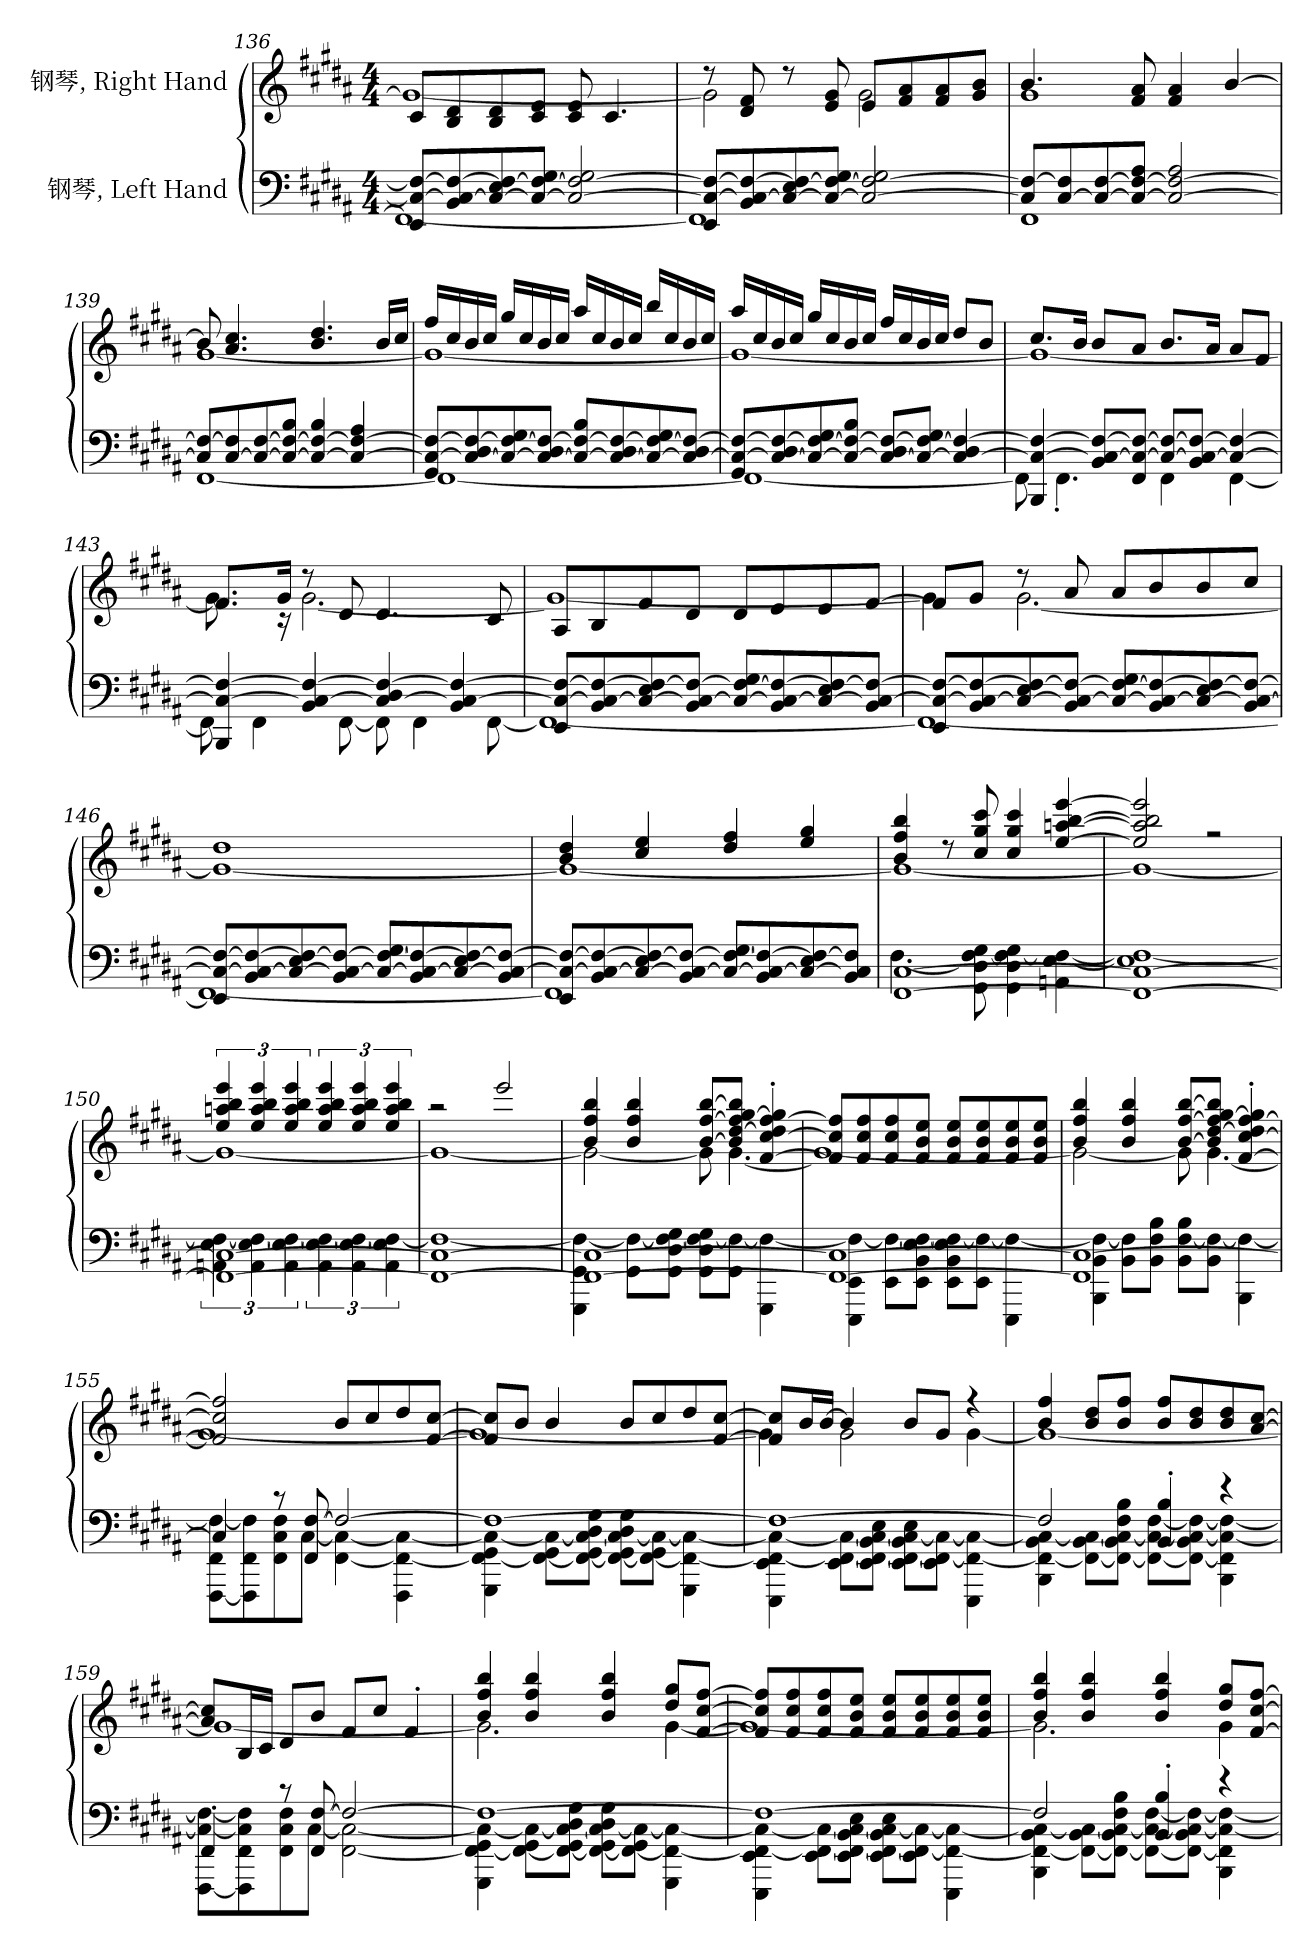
**kern	**kern
*part2	*part1
*staff2	*staff1
*I"钢琴, Left Hand	*I"钢琴, Right Hand
*clefF4	*clefG2
*k[f#c#g#d#a#]	*k[f#c#g#d#a#]
*M4/4	*M4/4
=136	=136
*^	*^
8EE/ 8C#/_ 8F#/_L	1FF#_	8c#/L	1g#_
8BB/ 8C#/_ 8F#/_	.	8B/ 8d#/	.
8C#/_ 8E/ 8F#/_	.	8B/ 8d#/	.
8C#/_ 8F#/_ 8G#/J	.	8c#/ 8e/J	.
2C#/_ 2F#/_ 2G#/	.	8c#/ 8e/	.
.	.	4.c#/	.
!!LO:LB:g=z	!!
=137	=137	=137	=137
8EE/ 8C#/_ 8F#/_L	1FF#]	8r	2g#\]
8BB/ 8C#/_ 8F#/_	.	8d#/ 8f#/	.
8C#/_ 8E/ 8F#/_	.	8r	.
8C#/_ 8F#/_ 8G#/J	.	8e/ 8g#/	.
2C#/_ 2F#/_ 2G#/	.	8e/L	2g#\
.	.	8f#/ 8a#/	.
.	.	8f#/ 8a#/	.
.	.	8g#/ 8b/J	.
=138	=138	=138	=138
8C#/] 8F#/_L	1FF#	4.b/	1g#
[8C#/ 8F#/]	.	.	.
8C#/_ [8F#/	.	.	.
8C#/_ 8F#/_ 8A#/J	.	8f#/ 8a#/	.
2C#/_ 2F#/_ 2A#/	.	4f#/ 4a#/	.
.	.	[4b/	.
=139	=139	=139	=139
8C#/] 8F#/_L	[1FF#	8b/]	[1g#
[8C#/ 8F#/]	.	4.a#/ 4.cc#/	.
8C#/_ [8F#/	.	.	.
8C#/_ 8F#/_ 8B/J	.	.	.
4C#/_ 4F#/_ 4B/	.	4.b/ 4.dd#/	.
4C#/_ 4F#/_ 4A#/	.	.	.
.	.	16b/LL	.
.	.	16cc#/JJ	.
!!LO:LB:g=z	!!
=140	=140	=140	=140
8GG#/ 8C#/_ 8F#/_L	1FF#_	16ff#/LL	1g#_
.	.	16cc#/	.
8C#/_ 8D#/ 8F#/_	.	16b/	.
.	.	16cc#/JJ	.
8C#/_ 8F#/_ 8G#/	.	16gg#/LL	.
.	.	16cc#/	.
8C#/_ 8D#/ 8F#/_J	.	16b/	.
.	.	16cc#/JJ	.
8C#/_ 8F#/_ 8B/L	.	16aa#/LL	.
.	.	16cc#/	.
8C#/_ 8D#/ 8F#/_	.	16b/	.
.	.	16cc#/JJ	.
8C#/_ 8F#/_ 8G#/	.	16bb/LL	.
.	.	16cc#/	.
8C#/_ 8D#/ 8F#/_J	.	16b/	.
.	.	16cc#/JJ	.
=141	=141	=141	=141
8GG#/ 8C#/_ 8F#/_L	1FF#_	16aa#/LL	1g#_
.	.	16cc#/	.
8C#/_ 8D#/ 8F#/_	.	16b/	.
.	.	16cc#/JJ	.
8C#/_ 8F#/_ 8G#/	.	16gg#/LL	.
.	.	16cc#/	.
8C#/_ 8F#/_ 8B/J	.	16b/	.
.	.	16cc#/JJ	.
8C#/_ 8D#/ 8F#/_L	.	16ff#/LL	.
.	.	16cc#/	.
8C#/_ 8F#/_ 8G#/J	.	16b/	.
.	.	16cc#/JJ	.
4C#/_ 4D#/ 4F#/_	.	8dd#/L	.
.	.	8b/J	.
!!LO:PB:g=z	!!
=142	=142	=142	=142
4BBB/ 4C#/_ 4F#/_	8FF#\]	8.cc#/L	1g#_
.	4.FF#'\	.	.
.	.	16b/Jk	.
8BB/ 8C#/_ 8F#/_L	.	8b/L	.
8FF#/ 8C#/_ 8F#/_J	.	8a#/J	.
8C#/_ 8F#/_L	4FF#\	8.b/L	.
8BB/ 8C#/_ 8F#/_J	.	.	.
.	.	16a#/Jk	.
4C#/_ 4F#/_	[4FF#\	8a#/L	.
.	.	8f#/J	.
=143	=143	=143	=143
4BBB/ 4C#/_ 4F#/_	8FF#\]	8.f#/L	8.g#\]
.	4FF#\	.	.
.	.	16g#/Jk	16r
4BB/ 4C#/_ 4F#/_	.	8r	[2.g#\
.	[8FF#\	8d#/	.
4C#/_ 4D#/ 4F#/_	8FF#\]	4.d#/	.
.	4FF#\	.	.
4BB/ 4C#/_ 4F#/_	.	.	.
.	[8FF#\	8c#/	.
!!LO:LB:g=z	!!
=144	=144	=144	=144
8EE/ 8C#/_ 8F#/_L	1FF#_	8A#/L	1g#_
8BB/ 8C#/_ 8F#/_	.	8B/	.
8C#/_ 8E/ 8F#/_	.	8f#/	.
8BB/ 8C#/_ 8F#/_J	.	8d#/J	.
8C#/_ 8F#/_ 8G#/L	.	8d#/L	.
8BB/ 8C#/_ 8F#/_	.	8e/	.
8C#/_ 8E/ 8F#/_	.	8e/	.
8BB/ 8C#/_ 8F#/_J	.	[8f#/J	.
=145	=145	=145	=145
8EE/ 8C#/_ 8F#/_L	1FF#_	8f#/L]	4g#\]
8BB/ 8C#/_ 8F#/_	.	8g#/J	.
8C#/_ 8E/ 8F#/_	.	8r	[2.g#\
8BB/ 8C#/_ 8F#/_J	.	8a#/	.
8C#/_ 8F#/_ 8G#/L	.	8a#/L	.
8BB/ 8C#/_ 8F#/_	.	8b/	.
8C#/_ 8E/ 8F#/_	.	8b/	.
8BB/ 8C#/_ 8F#/_J	.	8cc#/J	.
!!LO:LB:g=z	!!
=146	=146	=146	=146
8EE/ 8C#/_ 8F#/_L	1FF#_	1dd#	1g#_
8BB/ 8C#/_ 8F#/_	.	.	.
8C#/_ 8E/ 8F#/_	.	.	.
8BB/ 8C#/_ 8F#/_J	.	.	.
8C#/_ 8F#/_ 8G#/L	.	.	.
8BB/ 8C#/_ 8F#/_	.	.	.
8C#/_ 8E/ 8F#/_	.	.	.
8BB/ 8C#/_ 8F#/_J	.	.	.
=147	=147	=147	=147
8EE/ 8C#/_ 8F#/_L	1FF#]	4b/ 4dd#/	1g#_
8BB/ 8C#/_ 8F#/_	.	.	.
8C#/_ 8E/ 8F#/_	.	4cc#/ 4ee/	.
8BB/ 8C#/_ 8F#/_J	.	.	.
8C#/_ 8F#/_ 8G#/L	.	4dd#/ 4ff#/	.
8BB/ 8C#/_ 8F#/_	.	.	.
8C#/_ 8E/ 8F#/_	.	4ee/ 4gg#/	.
8BB/ 8C#/] 8F#/]J	.	.	.
!!LO:LB:g=z	!!
=148	=148	=148	=148
[1FF# [1C#	[4.F#\	4b/ 4ff#/ 4bb/	1g#_
.	.	8r	.
.	8GG#\ 8D#\ 8F#\_ 8G#\	8cc#/ 8gg#/ 8ccc#/	.
.	4GG#\ 4D#\ 4F#\_ 4G#\	4cc#/ 4gg#/ 4ccc#/	.
.	4AAn\ [4E\ 4F#\_	[4ee/ [4aan/ [4bb/ [4eee/	.
=149	=149	=149	=149
1FF#_ 1C#_	1E] 1F#_	2ee/] 2aa/] 2bb/] 2eee/]	1g#_
.	.	2r	.
=150	=150	=150	=150
1FF#_ 1C#_	6AAn\ 6E\ 6F#\_	6ee/ 6aan/ 6bb/ 6eee/	1g#_
.	6AA\ 6E\ 6F#\_	6ee/ 6aa/ 6bb/ 6eee/	.
.	6AA\ 6E\ 6F#\_	6ee/ 6aa/ 6bb/ 6eee/	.
.	6AA\ 6E\ 6F#\_	6ee/ 6aa/ 6bb/ 6eee/	.
.	6AA\ 6E\ 6F#\_	6ee/ 6aa/ 6bb/ 6eee/	.
.	6AA\ 6E\ 6F#\_	6ee/ 6aa/ 6bb/ 6eee/	.
=151	=151	=151	=151
1FF#_ 1C#_	1F#_	2r	1g#_
.	.	2eee/	.
!!LO:LB:g=z	!!
=152	=152	=152	=152
1FF#_ 1C#_	4GGG#\ 4GG#\ 4F#\_	4b/ 4ff#/ 4bb/	2g#\_
.	8GG#\ 8F#\_L	4b/ 4ff#/ 4bb/	.
.	8GG#\ 8D#\ 8F#\_ 8G#\J	.	.
.	8GG#\ 8D#\ 8F#\_ 8G#\L	[8b/ [8ff#/ [8bb/L	8g#\]
.	8GG#\ 8F#\_J	8b/] [8dd#/ 8ff#/] [8gg#/ 8bb/]J	[4.g#\
.	4GGG#\ 4F#\_	[4f#/' [4cc#/' 4dd#/]' [4ff#/' 4gg#/]'	.
=153	=153	=153	=153
1FF#_ 1C#_	4EEE\ 4EE\ 4F#\_	8f#/] 8cc#/] 8ff#/]L	1g#_
.	.	8f#/ 8cc#/ 8ff#/	.
.	8EE\ 8F#\_L	8f#/ 8cc#/ 8ff#/	.
.	8EE\ 8BB\ 8E\ 8F#\_J	8f#/ 8b/ 8ee/J	.
.	8EE\ 8BB\ 8E\ 8F#\_L	8f#/ 8b/ 8ee/L	.
.	8EE\ 8F#\_J	8f#/ 8b/ 8ee/	.
.	4EEE\ 4F#\_	8f#/ 8b/ 8ee/	.
.	.	8f#/ 8b/ 8ee/J	.
=154	=154	=154	=154
1FF#] 1C#_	4BBB\ 4BB\ 4F#\_	4b/ 4ff#/ 4bb/	2g#\_
.	8BB\ 8F#\]L	4b/ 4ff#/ 4bb/	.
.	8BB\ 8F#\ 8B\J	.	.
.	8BB\ [8F#\ 8B\L	[8b/ [8ff#/ [8bb/L	8g#\]
.	8BB\ 8F#\_J	8b/] [8dd#/ 8ff#/] [8gg#/ 8bb/]J	[4.g#\
.	4BBB\ 4F#\_	[4f#/' [4cc#/' 4dd#/]' [4ff#/' 4gg#/]'	.
!!LO:LB:g=z	!!
=155	=155	=155	=155
4C#/]	[8FFF#\ 8FF#\ 8F#\_L	2f#/] 2cc#/] 2ff#/]	1g#_
.	8FFF#\] 8FF#\ 8F#\]	.	.
8r	8FF#\ 8C#\ 8F#\	.	.
8FF#/ [8F#/	[8C#\J	.	.
2F#/_	[4FF#\ 4C#\_	8b/L	.
.	.	8cc#/	.
.	4FFF#\ 4FF#\_ 4C#\_	8dd#/	.
.	.	[8f#/ [8cc#/J	.
=156	=156	=156	=156
1F#_	4GGG#\ 4FF#\_ 4GG#\ 4C#\_	8f#/] 8cc#/]L	1g#_
.	.	8b/J	.
.	8FF#\_ 8GG#\ 8C#\_L	4b/	.
.	8FF#\_ 8GG#\ 8C#\_ 8D#\ 8G#\J	.	.
.	8FF#\_ 8GG#\ 8C#\_ 8D#\ 8G#\L	8b/L	.
.	8FF#\_ 8GG#\ 8C#\_J	8cc#/	.
.	4GGG#\ 4FF#\_ 4C#\_	8dd#/	.
.	.	[8f#/ [8cc#/J	.
=157	=157	=157	=157
1F#_	4EEE\ 4EE\ 4FF#\_ 4C#\_	8f#/] 8cc#/]L	4g#\]
.	.	16b/L	.
.	.	[16b/JJ	.
.	8EE\ 8FF#\_ 8C#\_L	4b/]	2g#\
.	8EE\ 8FF#\_ 8BB\ 8C#\_ 8E\J	.	.
.	8EE\ 8FF#\_ 8BB\ 8C#\_ 8E\L	8b/L	.
.	8EE\ 8FF#\_ 8C#\_J	8g#/J	.
.	4EEE\ 4FF#\_ 4C#\_	4r	[4g#\
!!LO:PB:g=z	!!
=158	=158	=158	=158
2F#/]	4BBB\ 4FF#\_ 4BB\ 4C#\_	4b/ 4ff#/	1g#_
.	8FF#\_ 8BB\ 8C#\_L	8b/ 8dd#/L	.
.	8FF#\_ 8BB\ 8C#\_ 8F#\ 8B\J	8b/ 8ff#/J	.
4BB/' 4B/'	8FF#\_ 8C#\_ [8F#\L	8b/ 8ff#/L	.
.	8FF#\_ 8BB\ 8C#\_ 8F#\_J	8b/ 8dd#/	.
4r	4BBB\ 4FF#\] 4C#\_ 4F#\_	8b/ 8dd#/	.
.	.	[8a#/ [8cc#/J	.
=159	=159	=159	=159
4FF#'/	[8FFF#\ 8C#\_ 8F#\_L	8a#/] 8cc#/]L	1g#_
.	8FFF#\] 8FF#\ 8C#\] 8F#\]	16B/L	.
.	.	16c#/JJ	.
8r	8FF#\ 8C#\ 8F#\	8d#/L	.
8FF#/ [8F#/	[8C#\J	8b/J	.
2F#/_	[2FF#\ 2C#\_	8f#/L	.
.	.	8cc#/J	.
.	.	4f#'/	.
=160	=160	=160	=160
1F#_	4GGG#\ 4FF#\_ 4GG#\ 4C#\_	4b/ 4ff#/ 4bb/	2.g#\]
.	8FF#\_ 8GG#\ 8C#\_L	4b/ 4ff#/ 4bb/	.
.	8FF#\_ 8GG#\ 8C#\_ 8D#\ 8G#\J	.	.
.	8FF#\_ 8GG#\ 8C#\_ 8D#\ 8G#\L	4b/ 4ff#/ 4bb/	.
.	8FF#\_ 8GG#\ 8C#\_J	.	.
.	4GGG#\ 4FF#\_ 4C#\_	8dd#/ 8gg#/L	[4g#\
.	.	[8f#/ [8cc#/ [8ff#/J	.
!!LO:LB:g=z	!!
=161	=161	=161	=161
1F#_	4EEE\ 4EE\ 4FF#\_ 4C#\_	8f#/] 8cc#/] 8ff#/]L	1g#_
.	.	8f#/ 8cc#/ 8ff#/	.
.	8EE\ 8FF#\_ 8C#\_L	8f#/ 8cc#/ 8ff#/	.
.	8EE\ 8FF#\_ 8BB\ 8C#\_ 8E\J	8f#/ 8b/ 8ee/J	.
.	8EE\ 8FF#\_ 8BB\ 8C#\_ 8E\L	8f#/ 8b/ 8ee/L	.
.	8EE\ 8FF#\_ 8C#\_J	8f#/ 8b/ 8ee/	.
.	4EEE\ 4FF#\_ 4C#\_	8f#/ 8b/ 8ee/	.
.	.	8f#/ 8b/ 8ee/J	.
=162	=162	=162	=162
2F#/]	4BBB\ 4FF#\_ 4BB\ 4C#\_	4b/ 4ff#/ 4bb/	2.g#\]
.	8FF#\_ 8BB\ 8C#\_L	4b/ 4ff#/ 4bb/	.
.	8FF#\_ 8BB\ 8C#\_ 8F#\ 8B\J	.	.
4BB/' 4B/'	8FF#\_ 8C#\_ [8F#\L	4b/ 4ff#/ 4bb/	.
.	8FF#\_ 8BB\ 8C#\_ 8F#\_J	.	.
4r	4BBB\ 4FF#\] 4C#\_ 4F#\_	8dd#/ 8gg#/L	4g#\
.	.	[8f#/ [8cc#/ [8ff#/J	.
*v	*v	*	*
*	*v	*v
=	=
*-	*-
